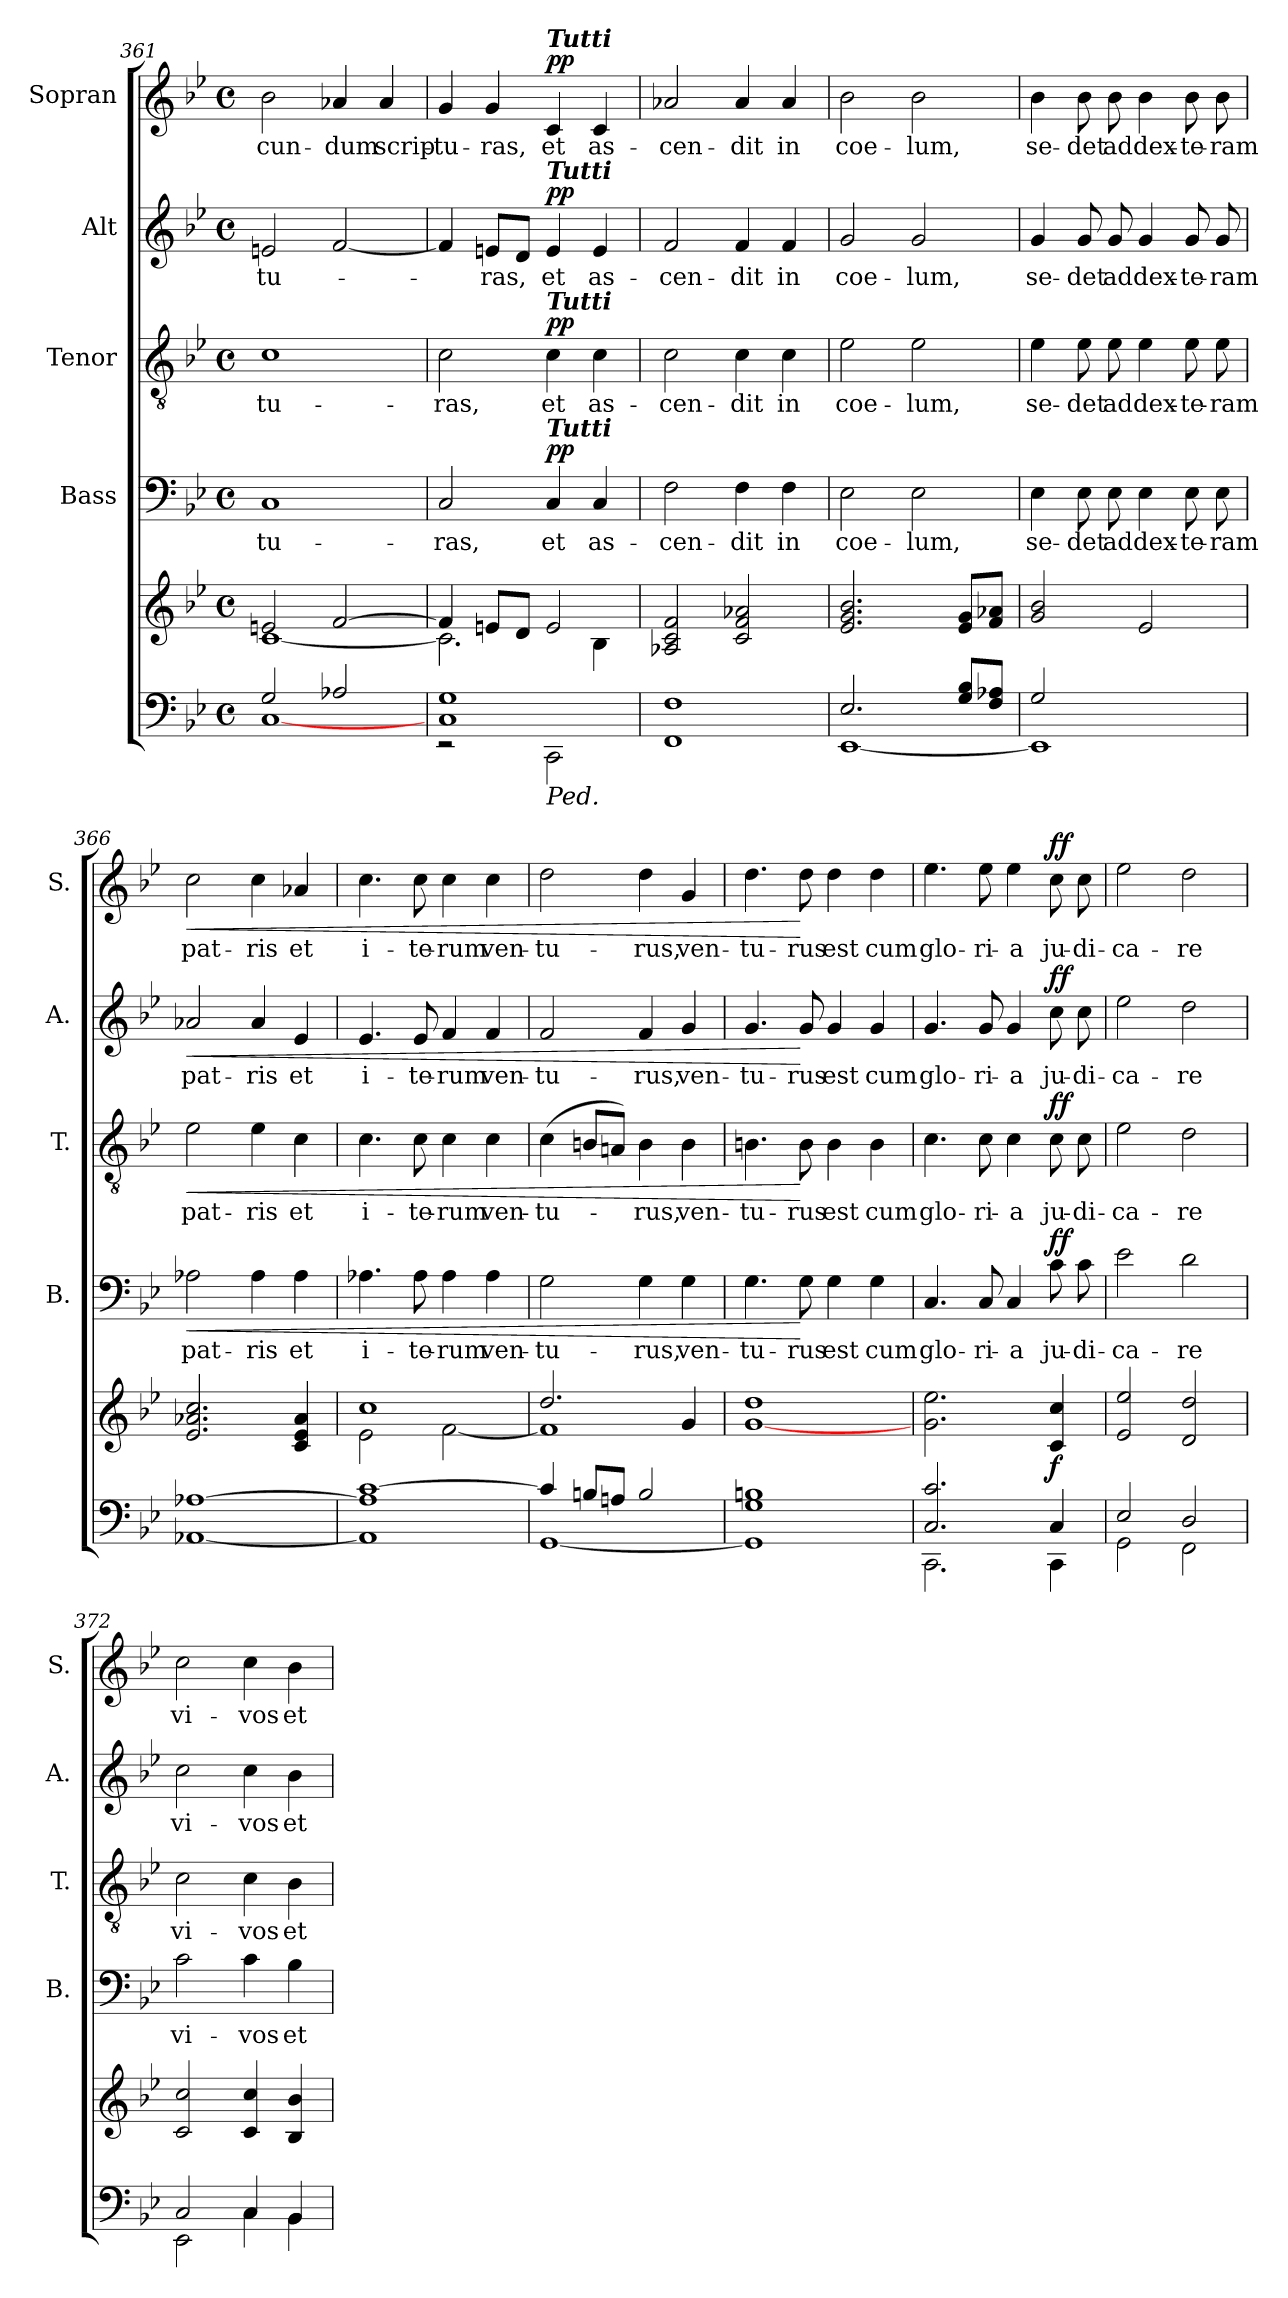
**kern	**kern	**dynam	**kern	**text	**dynam	**kern	**text	**dynam	**kern	**text	**dynam	**kern	**text	**dynam
*part5	*part5	*part5	*part4	*part4	*part4	*part3	*part3	*part3	*part2	*part2	*part2	*part1	*part1	*part1
*staff6	*staff5	*staff5/6	*staff4	*staff4	*staff4	*staff3	*staff3	*staff3	*staff2	*staff2	*staff2	*staff1	*staff1	*staff1
*	*	*	*I"Bass	*	*	*I"Tenor	*	*	*I"Alt	*	*	*I"Sopran	*	*
*	*	*	*I'B.	*	*	*I'T.	*	*	*I'A.	*	*	*I'S.	*	*
*clefF4	*clefG2	*	*clefF4	*	*	*clefGv2	*	*	*clefG2	*	*	*clefG2	*	*
*k[b-e-]	*k[b-e-]	*	*k[b-e-]	*	*	*k[b-e-]	*	*	*k[b-e-]	*	*	*k[b-e-]	*	*
*B-:	*B-:	*	*B-:	*	*	*B-:	*	*	*B-:	*	*	*B-:	*	*
*M4/4	*M4/4	*	*M4/4	*	*	*M4/4	*	*	*M4/4	*	*	*M4/4	*	*
*met(c)	*met(c)	*	*met(c)	*	*	*met(c)	*	*	*met(c)	*	*	*met(c)	*	*
=361	=361	=361	=361	=361	=361	=361	=361	=361	=361	=361	=361	=361	=361	=361
*^	*^	*	*	*	*	*	*	*	*	*	*	*	*	*
!	!	!	!	!	!	!LO:LY:b	!	!	!LO:LY:b	!	!	!LO:LY:b	!	!	!LO:LY:b	!
2G/	[<1C	2en/	[<1c	.	1C	-tu-	.	1c	-tu-	.	2en/	-tu-	.	2b-\	-cun-	.
!	!	!	!	!	!	!	!	!	!	!	!	!	!	!	!LO:LY:b	!
2A-X/	.	[>2f/	.	.	.	.	.	.	.	.	[2f/	.	.	4a-X/	-dum	.
!	!	!	!	!	!	!	!	!	!	!	!	!	!	!	!LO:LY:b	!
.	.	.	.	.	.	.	.	.	.	.	.	.	.	4a-/	scrip-	.
=362	=362	=362	=362	=362	=362	=362	=362	=362	=362	=362	=362	=362	=362	=362	=362	=362
!	!	!	!	!	!	!LO:LY:b	!	!	!LO:LY:b	!	!	!	!	!	!LO:LY:b	!
1C 1G	2rFF	4f/]	2.c\]	.	2C/	-ras,	.	2c\	-ras,	.	4f/]	.	.	4g/	-tu-	.
!	!	!	!	!	!	!	!	!	!	!	!	!LO:LY:b	!	!	!LO:LY:b	!
.	.	8en/L	.	.	.	.	.	.	.	.	8en/L	-ras,	.	4g/	-ras,	.
.	.	8d/J	.	.	.	.	.	.	.	.	8d/J	.	.	.	.	.
!	!	!	!	!	!	!	!	!	!	!	!	!	!	!LO:TX:a:Bi:t=Tutti	!	!
!	!	!	!	!	!	!	!	!	!	!	!LO:TX:a:Bi:t=Tutti	!	!	!	!	!
!	!	!	!	!	!	!	!	!LO:TX:a:Bi:t=Tutti	!	!	!	!	!	!	!	!
!	!	!	!	!	!LO:TX:a:Bi:t=Tutti	!	!	!	!	!	!	!	!	!	!	!
!	!LO:TX:b:i:t=Ped.	!	!	!	!	!	!	!	!	!	!	!	!	!	!	!
!	!	!	!	!	!	!LO:LY:b	!LO:DY:a	!	!LO:LY:b	!LO:DY:a	!	!LO:LY:b	!LO:DY:a	!	!LO:LY:b	!LO:DY:a
.	2CC\	2e/	.	.	4C/	et	pp	4c\	et	pp	4e/	et	pp	4c/	et	pp
!	!	!	!	!	!	!LO:LY:b	!	!	!LO:LY:b	!	!	!LO:LY:b	!	!	!LO:LY:b	!
.	.	.	4B-\	.	4C/	as-	.	4c\	as-	.	4e/	as-	.	4c/	as-	.
=363	=363	=363	=363	=363	=363	=363	=363	=363	=363	=363	=363	=363	=363	=363	=363	=363
!	!	!	!	!	!	!LO:LY:b	!	!	!LO:LY:b	!	!	!LO:LY:b	!	!	!LO:LY:b	!
*	*	*v	*v	*	*	*	*	*	*	*	*	*	*	*	*	*
1F	1FF	2A-X/ 2c/ 2f/	.	2F\	-cen-	.	2c\	-cen-	.	2f/	-cen-	.	2a-X/	-cen-	.
!	!	!	!	!	!LO:LY:b	!	!	!LO:LY:b	!	!	!LO:LY:b	!	!	!LO:LY:b	!
.	.	2c/ 2f/ 2a-X/	.	4F\	-dit	.	4c\	-dit	.	4f/	-dit	.	4a-/	-dit	.
!	!	!	!	!	!LO:LY:b	!	!	!LO:LY:b	!	!	!LO:LY:b	!	!	!LO:LY:b	!
.	.	.	.	4F\	in	.	4c\	in	.	4f/	in	.	4a-/	in	.
=364	=364	=364	=364	=364	=364	=364	=364	=364	=364	=364	=364	=364	=364	=364	=364
!	!	!	!	!	!LO:LY:b	!	!	!LO:LY:b	!	!	!LO:LY:b	!	!	!LO:LY:b	!
2.E-/	[<1EE-	2.e-/ 2.g/ 2.b-/	.	2E-\	coe-	.	2e-\	coe-	.	2g/	coe-	.	2b-\	coe-	.
!	!	!	!	!	!LO:LY:b	!	!	!LO:LY:b	!	!	!LO:LY:b	!	!	!LO:LY:b	!
.	.	.	.	2E-\	-lum,	.	2e-\	-lum,	.	2g/	-lum,	.	2b-\	-lum,	.
8G/ 8B-/L	.	8e-/ 8g/L	.	.	.	.	.	.	.	.	.	.	.	.	.
8F/ 8A-X/J	.	8f/ 8a-X/J	.	.	.	.	.	.	.	.	.	.	.	.	.
=365	=365	=365	=365	=365	=365	=365	=365	=365	=365	=365	=365	=365	=365	=365	=365
!	!	!	!	!	!LO:LY:b	!	!	!LO:LY:b	!	!	!LO:LY:b	!	!	!LO:LY:b	!
2G/	1EE-]	2g/ 2b-/	.	4E-\	se-	.	4e-\	se-	.	4g/	se-	.	4b-\	se-	.
!	!	!	!	!	!LO:LY:b	!	!	!LO:LY:b	!	!	!LO:LY:b	!	!	!LO:LY:b	!
.	.	.	.	8E-\	-det	.	8e-\	-det	.	8g/	-det	.	8b-\	-det	.
!	!	!	!	!	!LO:LY:b	!	!	!LO:LY:b	!	!	!LO:LY:b	!	!	!LO:LY:b	!
.	.	.	.	8E-\	ad	.	8e-\	ad	.	8g/	ad	.	8b-\	ad	.
!	!	!	!	!	!LO:LY:b	!	!	!LO:LY:b	!	!	!LO:LY:b	!	!	!LO:LY:b	!
2ryy	.	2e-/	.	4E-\	dex-	.	4e-\	dex-	.	4g/	dex-	.	4b-\	dex-	.
!	!	!	!	!	!LO:LY:b	!	!	!LO:LY:b	!	!	!LO:LY:b	!	!	!LO:LY:b	!
.	.	.	.	8E-\	-te-	.	8e-\	-te-	.	8g/	-te-	.	8b-\	-te-	.
!	!	!	!	!	!LO:LY:b	!	!	!LO:LY:b	!	!	!LO:LY:b	!	!	!LO:LY:b	!
.	.	.	.	8E-\	-ram	.	8e-\	-ram	.	8g/	-ram	.	8b-\	-ram	.
!!LO:LB:g=z
=366	=366	=366	=366	=366	=366	=366	=366	=366	=366	=366	=366	=366	=366	=366	=366
!	!	!	!	!	!LO:LY:b	!LO:HP:b	!	!LO:LY:b	!LO:HP:b	!	!LO:LY:b	!LO:HP:b	!	!LO:LY:b	!LO:HP:b
[>1A-X	[<1AA-X	2.e-/ 2.a-X/ 2.cc/	.	2A-X\	pat-	<	2e-\	pat-	<	2a-X/	pat-	<	2cc\	pat-	<
!	!	!	!	!	!LO:LY:b	!	!	!LO:LY:b	!	!	!LO:LY:b	!	!	!LO:LY:b	!
.	.	.	.	4A-\	-ris	.	4e-\	-ris	.	4a-/	-ris	.	4cc\	-ris	.
!	!	!	!	!	!LO:LY:b	!	!	!LO:LY:b	!	!	!LO:LY:b	!	!	!LO:LY:b	!
.	.	4c/ 4e-/ 4a-/	.	4A-\	et	.	4c\	et	.	4e-/	et	.	4a-X/	et	.
=367	=367	=367	=367	=367	=367	=367	=367	=367	=367	=367	=367	=367	=367	=367	=367
*	*	*^	*	*	*	*	*	*	*	*	*	*	*	*	*
!	!	!	!	!	!	!LO:LY:b	!	!	!LO:LY:b	!	!	!LO:LY:b	!	!	!LO:LY:b	!
1A-] [>1c	1AA-]	1cc	2e-\	.	4.A-X\	i-	.	4.c\	i-	.	4.e-/	i-	.	4.cc\	i-	.
!	!	!	!	!	!	!LO:LY:b	!	!	!LO:LY:b	!	!	!LO:LY:b	!	!	!LO:LY:b	!
.	.	.	.	.	8A-\	-te-	.	8c\	-te-	.	8e-/	-te-	.	8cc\	-te-	.
!	!	!	!	!	!	!LO:LY:b	!	!	!LO:LY:b	!	!	!LO:LY:b	!	!	!LO:LY:b	!
.	.	.	[<2f\	.	4A-\	-rum	.	4c\	-rum	.	4f/	-rum	.	4cc\	-rum	.
!	!	!	!	!	!	!LO:LY:b	!	!	!LO:LY:b	!	!	!LO:LY:b	!	!	!LO:LY:b	!
.	.	.	.	.	4A-\	ven-	.	4c\	ven-	.	4f/	ven-	.	4cc\	ven-	.
=368	=368	=368	=368	=368	=368	=368	=368	=368	=368	=368	=368	=368	=368	=368	=368	=368
!	!	!	!	!	!	!LO:LY:b	!	!	!LO:LY:b	!	!	!LO:LY:b	!	!	!LO:LY:b	!
4c/]	[<1GG	2.dd/	1f]	.	2G\	-tu-	.	(>4c\	-tu-	.	2f/	-tu-	.	2dd\	-tu-	.
8Bn/L	.	.	.	.	.	.	.	8Bn/L	.	.	.	.	.	.	.	.
8An/J	.	.	.	.	.	.	.	8An/J)	.	.	.	.	.	.	.	.
!	!	!	!	!	!	!LO:LY:b	!	!	!LO:LY:b	!	!	!LO:LY:b	!	!	!LO:LY:b	!
2B/	.	.	.	.	4G\	-rus,	.	4B\	-rus,	.	4f/	-rus,	.	4dd\	-rus,	.
!	!	!	!	!	!	!LO:LY:b	!	!	!LO:LY:b	!	!	!LO:LY:b	!	!	!LO:LY:b	!
.	.	4g/	.	.	4G\	ven-	.	4B\	ven-	.	4g/	ven-	.	4g/	ven-	.
=369	=369	=369	=369	=369	=369	=369	=369	=369	=369	=369	=369	=369	=369	=369	=369	=369
!	!	!	!	!	!	!LO:LY:b	!	!	!LO:LY:b	!	!	!LO:LY:b	!	!	!LO:LY:b	!
1G 1Bn	1GG]	1dd	[<1g	.	4.G\	-tu-	.	4.Bn\	-tu-	.	4.g/	-tu-	.	4.dd\	-tu-	.
!	!	!	!	!	!	!LO:LY:b	!	!	!LO:LY:b	!	!	!LO:LY:b	!	!	!LO:LY:b	!
.	.	.	.	.	8G\	-rus	[	8B\	-rus	[	8g/	-rus	[	8dd\	-rus	[
!	!	!	!	!	!	!LO:LY:b	!	!	!LO:LY:b	!	!	!LO:LY:b	!	!	!LO:LY:b	!
.	.	.	.	.	4G\	est	.	4B\	est	.	4g/	est	.	4dd\	est	.
!	!	!	!	!	!	!LO:LY:b	!	!	!LO:LY:b	!	!	!LO:LY:b	!	!	!LO:LY:b	!
.	.	.	.	.	4G\	cum	.	4B\	cum	.	4g/	cum	.	4dd\	cum	.
*	*	*v	*v	*	*	*	*	*	*	*	*	*	*	*	*	*
=370	=370	=370	=370	=370	=370	=370	=370	=370	=370	=370	=370	=370	=370	=370	=370
!	!	!	!	!	!LO:LY:b	!	!	!LO:LY:b	!	!	!LO:LY:b	!	!	!LO:LY:b	!
2.C/ 2.c/	2.CC\	2.g\ 2.ee-\	.	4.C/	glo-	.	4.c\	glo-	.	4.g/	glo-	.	4.ee-\	glo-	.
!	!	!	!	!	!LO:LY:b	!	!	!LO:LY:b	!	!	!LO:LY:b	!	!	!LO:LY:b	!
.	.	.	.	8C/	-ri-	.	8c\	-ri-	.	8g/	-ri-	.	8ee-\	-ri-	.
!	!	!	!	!	!LO:LY:b	!	!	!LO:LY:b	!	!	!LO:LY:b	!	!	!LO:LY:b	!
.	.	.	.	4C/	-a	.	4c\	-a	.	4g/	-a	.	4ee-\	-a	.
!	!	!	!LO:DY:b	!	!LO:LY:b	!LO:DY:a	!	!LO:LY:b	!LO:DY:a	!	!LO:LY:b	!LO:DY:a	!	!LO:LY:b	!LO:DY:a
4C/	4CC\	4c/ 4cc/	f	8c\	ju-	ff	8c\	ju-	ff	8cc\	ju-	ff	8cc\	ju-	ff
!	!	!	!	!	!LO:LY:b	!	!	!LO:LY:b	!	!	!LO:LY:b	!	!	!LO:LY:b	!
.	.	.	.	8c\	-di-	.	8c\	-di-	.	8cc\	-di-	.	8cc\	-di-	.
=371	=371	=371	=371	=371	=371	=371	=371	=371	=371	=371	=371	=371	=371	=371	=371
!	!	!	!	!	!LO:LY:b	!	!	!LO:LY:b	!	!	!LO:LY:b	!	!	!LO:LY:b	!
2E-/	2GG\	2e-/ 2ee-/	.	2e-\	-ca-	.	2e-\	-ca-	.	2ee-\	-ca-	.	2ee-\	-ca-	.
!	!	!	!	!	!LO:LY:b	!	!	!LO:LY:b	!	!	!LO:LY:b	!	!	!LO:LY:b	!
2D/	2FF\	2d/ 2dd/	.	2d\	-re	.	2d\	-re	.	2dd\	-re	.	2dd\	-re	.
!!LO:PB:g=z
=372	=372	=372	=372	=372	=372	=372	=372	=372	=372	=372	=372	=372	=372	=372	=372
!	!	!	!	!	!LO:LY:b	!	!	!LO:LY:b	!	!	!LO:LY:b	!	!	!LO:LY:b	!
2C/	2EE-\	2c/ 2cc/	.	2c\	vi-	.	2c\	vi-	.	2cc\	vi-	.	2cc\	vi-	.
!	!	!	!	!	!LO:LY:b	!	!	!LO:LY:b	!	!	!LO:LY:b	!	!	!LO:LY:b	!
4C/	4C\	4c/ 4cc/	.	4c\	-vos	.	4c\	-vos	.	4cc\	-vos	.	4cc\	-vos	.
!	!	!	!	!	!LO:LY:b	!	!	!LO:LY:b	!	!	!LO:LY:b	!	!	!LO:LY:b	!
4BB-/	4BB-\	4B-/ 4b-/	.	4B-\	et	.	4B-\	et	.	4b-\	et	.	4b-\	et	.
*v	*v	*	*	*	*	*	*	*	*	*	*	*	*	*	*
=	=	=	=	=	=	=	=	=	=	=	=	=	=	=
*-	*-	*-	*-	*-	*-	*-	*-	*-	*-	*-	*-	*-	*-	*-
